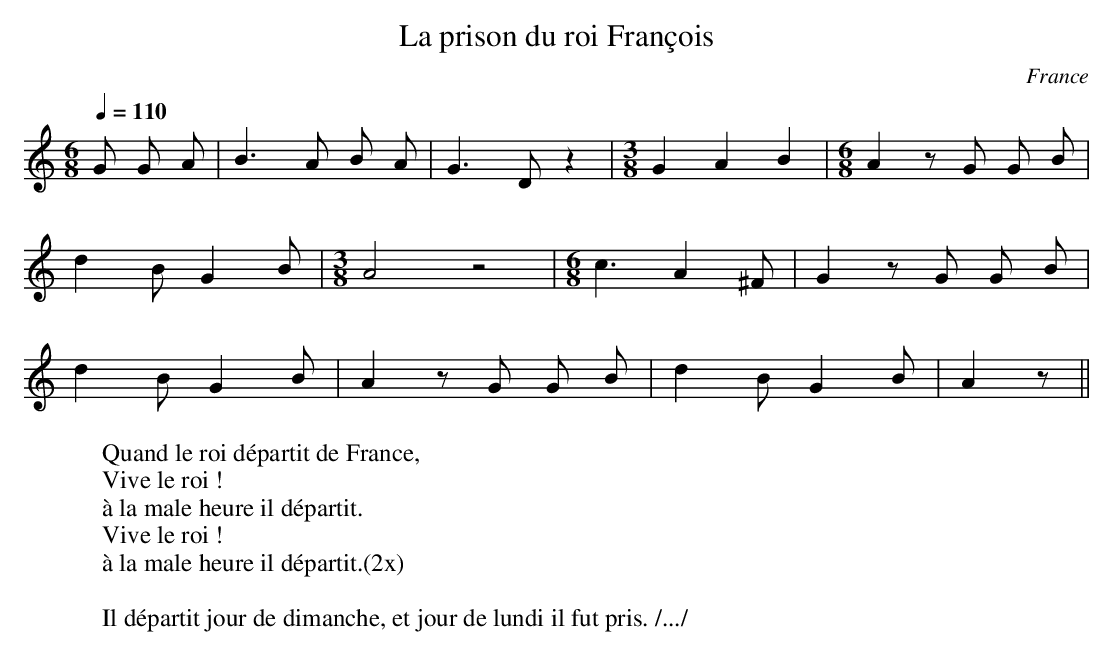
X:1
T:La prison du roi François
O:France
M:6/8
L:1/8
Q:1/4=110
K:C
G G A | B3 A B A | G3 D z2 | [M:3/8] G2 A2 B2 | [M:6/8] A2 z G G B |
 d2 B G2 B | [M:3/8] A4 z4 | [M:6/8] c3 A2 ^F | G2 z G G B |
 d2 B G2 B | A2 z G G B | d2 B G2 B | A2 z ||
W:Quand le roi départit de France,
W:Vive le roi !
W:à la male heure il départit.
W:Vive le roi !
W:à la male heure il départit.(2x)
W:
W:Il départit jour de dimanche, et jour de lundi il fut pris. /.../
